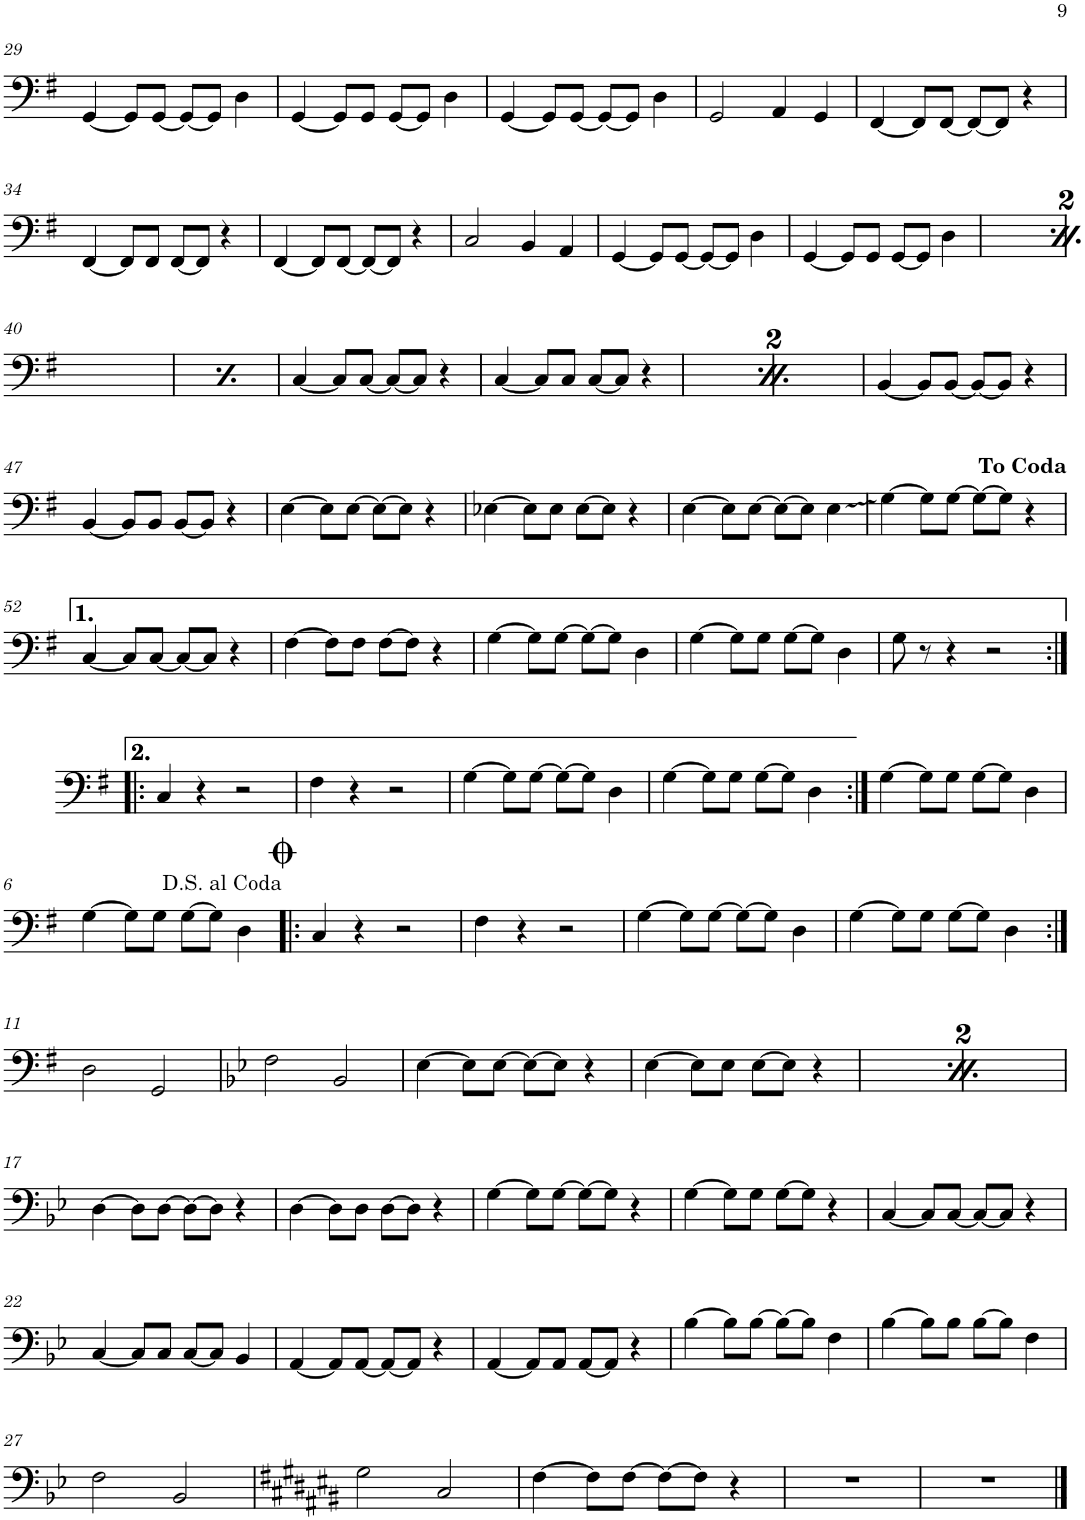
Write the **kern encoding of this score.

**kern
*part1
*staff1
*I"Bass Guitar
*I'B. Guit.
!!LO:PB:g=z
*clefF4
*Trd7c12
*k[f#]
*M2/2
=29
[4GG/
8GG/L]
[8GG/J
8GG/L_
8GG/J]
4D\
=30
[4GG/
8GG/L]
8GG/J
[8GG/L
8GG/J]
4D\
=31
[4GG/
8GG/L]
[8GG/J
8GG/L_
8GG/J]
4D\
=32
2GG/
4AA/
4GG/
=33
[4FF#/
8FF#/L]
[8FF#/J
8FF#/L_
8FF#/J]
4r
!!LO:LB:g=z
=34
[4FF#/
8FF#/L]
8FF#/J
[8FF#/L
8FF#/J]
4r
=35
[4FF#/
8FF#/L]
[8FF#/J
8FF#/L_
8FF#/J]
4r
=36
2C/
4BB/
4AA/
=37
[4GG/
8GG/L]
[8GG/J
8GG/L_
8GG/J]
4D\
=38
[4GG/
8GG/L]
8GG/J
[8GG/L
8GG/J]
4D\
=39
[4GG/
8GG/L]
[8GG/J
8GG/L_
8GG/J]
4D\
!!LO:LB:g=z
=40
[4GG/
8GG/L]
8GG/J
[8GG/L
8GG/J]
4D\
=41
[4GG/
8GG/L]
8GG/J
[8GG/L
8GG/J]
4D\
=42
[4C/
8C/L]
[8C/J
8C/L_
8C/J]
4r
=43
[4C/
8C/L]
8C/J
[8C/L
8C/J]
4r
=44
[4C/
8C/L]
[8C/J
8C/L_
8C/J]
4r
=45
[4C/
8C/L]
8C/J
[8C/L
8C/J]
4r
=46
[4BB/
8BB/L]
[8BB/J
8BB/L_
8BB/J]
4r
!!LO:LB:g=z
=47
[4BB/
8BB/L]
8BB/J
[8BB/L
8BB/J]
4r
=48
[4E\
8E\L]
[8E\J
8E\L_
8E\J]
4r
=49
[4E-X\
8E-\L]
8E-\J
[8E-\L
8E-\J]
4r
=50
[4E\
8E\L]
[8E\J
8E\L_
8E\J]
4E\
=51
[4G\
8G\L]
[8G\J
8G\L_
8G\J]
4r
!LO:TX:a:t=<b>To Coda</b>
!!LO:LB:g=z
=52
[4C/
8C/L]
[8C/J
8C/L_
8C/J]
4r
=53
[4F#\
8F#\L]
8F#\J
[8F#\L
8F#\J]
4r
=54
[4G\
8G\L]
[8G\J
8G\L_
8G\J]
4D\
=55
[4G\
8G\L]
8G\J
[8G\L
8G\J]
4D\
=56
8G\
8r
4r
2r
!!LO:LB:g=z
=1:|!|:
4C/
4r
2r
=2
4F#\
4r
2r
=3
[4G\
8G\L]
[8G\J
8G\L_
8G\J]
4D\
=4
[4G\
8G\L]
8G\J
[8G\L
8G\J]
4D\
=5:|!
[4G\
8G\L]
8G\J
[8G\L
8G\J]
4D\
!!LO:LB:g=z
=6
[4G\
8G\L]
8G\J
[8G\L
8G\J]
4D\
=7!|:
4C/
4r
2r
=8
4F#\
4r
2r
=9
[4G\
8G\L]
[8G\J
8G\L_
8G\J]
4D\
=10
[4G\
8G\L]
8G\J
[8G\L
8G\J]
4D\
!!LO:LB:g=z
=11:|!
2D\
2GG/
=12
*k[b-e-]
2F\
2BB-/
=13
[4E-\
8E-\L]
[8E-\J
8E-\L_
8E-\J]
4r
=14
[4E-\
8E-\L]
8E-\J
[8E-\L
8E-\J]
4r
=15
[4E-\
8E-\L]
[8E-\J
8E-\L_
8E-\J]
4r
=16
[4E-\
8E-\L]
8E-\J
[8E-\L
8E-\J]
4r
!!LO:LB:g=z
=17
[4D\
8D\L]
[8D\J
8D\L_
8D\J]
4r
=18
[4D\
8D\L]
8D\J
[8D\L
8D\J]
4r
=19
[4G\
8G\L]
[8G\J
8G\L_
8G\J]
4r
=20
[4G\
8G\L]
8G\J
[8G\L
8G\J]
4r
=21
[4C/
8C/L]
[8C/J
8C/L_
8C/J]
4r
!!LO:LB:g=z
=22
[4C/
8C/L]
8C/J
[8C/L
8C/J]
4BB-/
=23
[4AA/
8AA/L]
[8AA/J
8AA/L_
8AA/J]
4r
=24
[4AA/
8AA/L]
8AA/J
[8AA/L
8AA/J]
4r
=25
[4B-\
8B-\L]
[8B-\J
8B-\L_
8B-\J]
4F\
=26
[4B-\
8B-\L]
8B-\J
[8B-\L
8B-\J]
4F\
!!LO:LB:g=z
=27
2F\
2BB-/
=28
*k[f#c#g#d#a#e#b#]
2G#\
2C#/
=29
[4F#\
8F#\L]
[8F#\J
8F#\L_
8F#\J]
4r
=30
1r
=31
1r
==
*-
